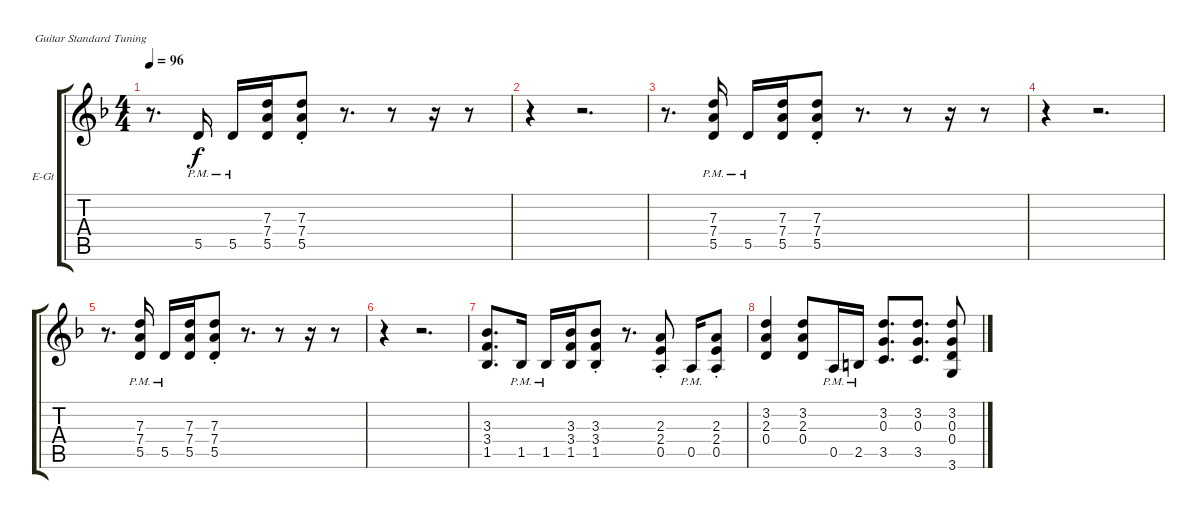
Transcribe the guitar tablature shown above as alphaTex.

\defaultSystemsLayout 4
\bracketExtendMode groupsimilarinstruments
\firstSystemTrackNameOrientation horizontal
\otherSystemsTrackNameOrientation horizontal
\track ("Rhythm Guitar" "E-Gt") {instrument overdrivenguitar}
\staff {score tabs}
\tuning (E4 B3 G3 D3 A2 E2)
\ts (4 4)
\tempo 96
\clef g2
\scale
0.51004
\ks dminor
r.8{d dy f instrument overdrivenguitar} 5.5{pm}.16 5.5{pm}.16 (7.3 7.4 5.5).16 (7.3{st} 7.4{st} 5.5{st}).8 r.8{d} r.8 r.16 r.8 |
\scale
0.24498 r.4 r.2{d} |
\scale
0.24498 r.8{d} (5.5{pm} 7.4 7.3).16 5.5{pm}.16 (7.3 7.4 5.5).16 (7.3{st} 7.4{st} 5.5{st}).8 r.8{d} r.8 r.16 r.8 |
\scale
0.333333 r.4 r.2{d} |
\scale
0.333333 r.8{d} (5.5{pm} 7.4 7.3).16 5.5{pm}.16 (7.3 7.4 5.5).16 (7.3{st} 7.4{st} 5.5{st}).8 r.8{d} r.8 r.16 r.8 |
\scale
0.333333 r.4 r.2{d} |
\scale
0.333333 (3.3 3.4 1.5).8{d} 1.5{pm}.16 1.5{pm}.16 (3.3 3.4 1.5).16 (3.3{st} 3.4{st} 1.5{st}).8 r.8{d} (2.3{st} 2.4{st} 0.5{st}).8 0.5{pm}.16 (2.3{st} 2.4{st} 0.5{st}).8 |
\scale
0.333333 (3.2 2.3 0.4).4 (3.2 2.3 0.4).8 0.5{pm}.16 2.5{pm}.16 (3.2 0.3 3.5).8{d} (3.2 0.3 3.5).8{d} (3.2 0.3 0.4 3.6).8
